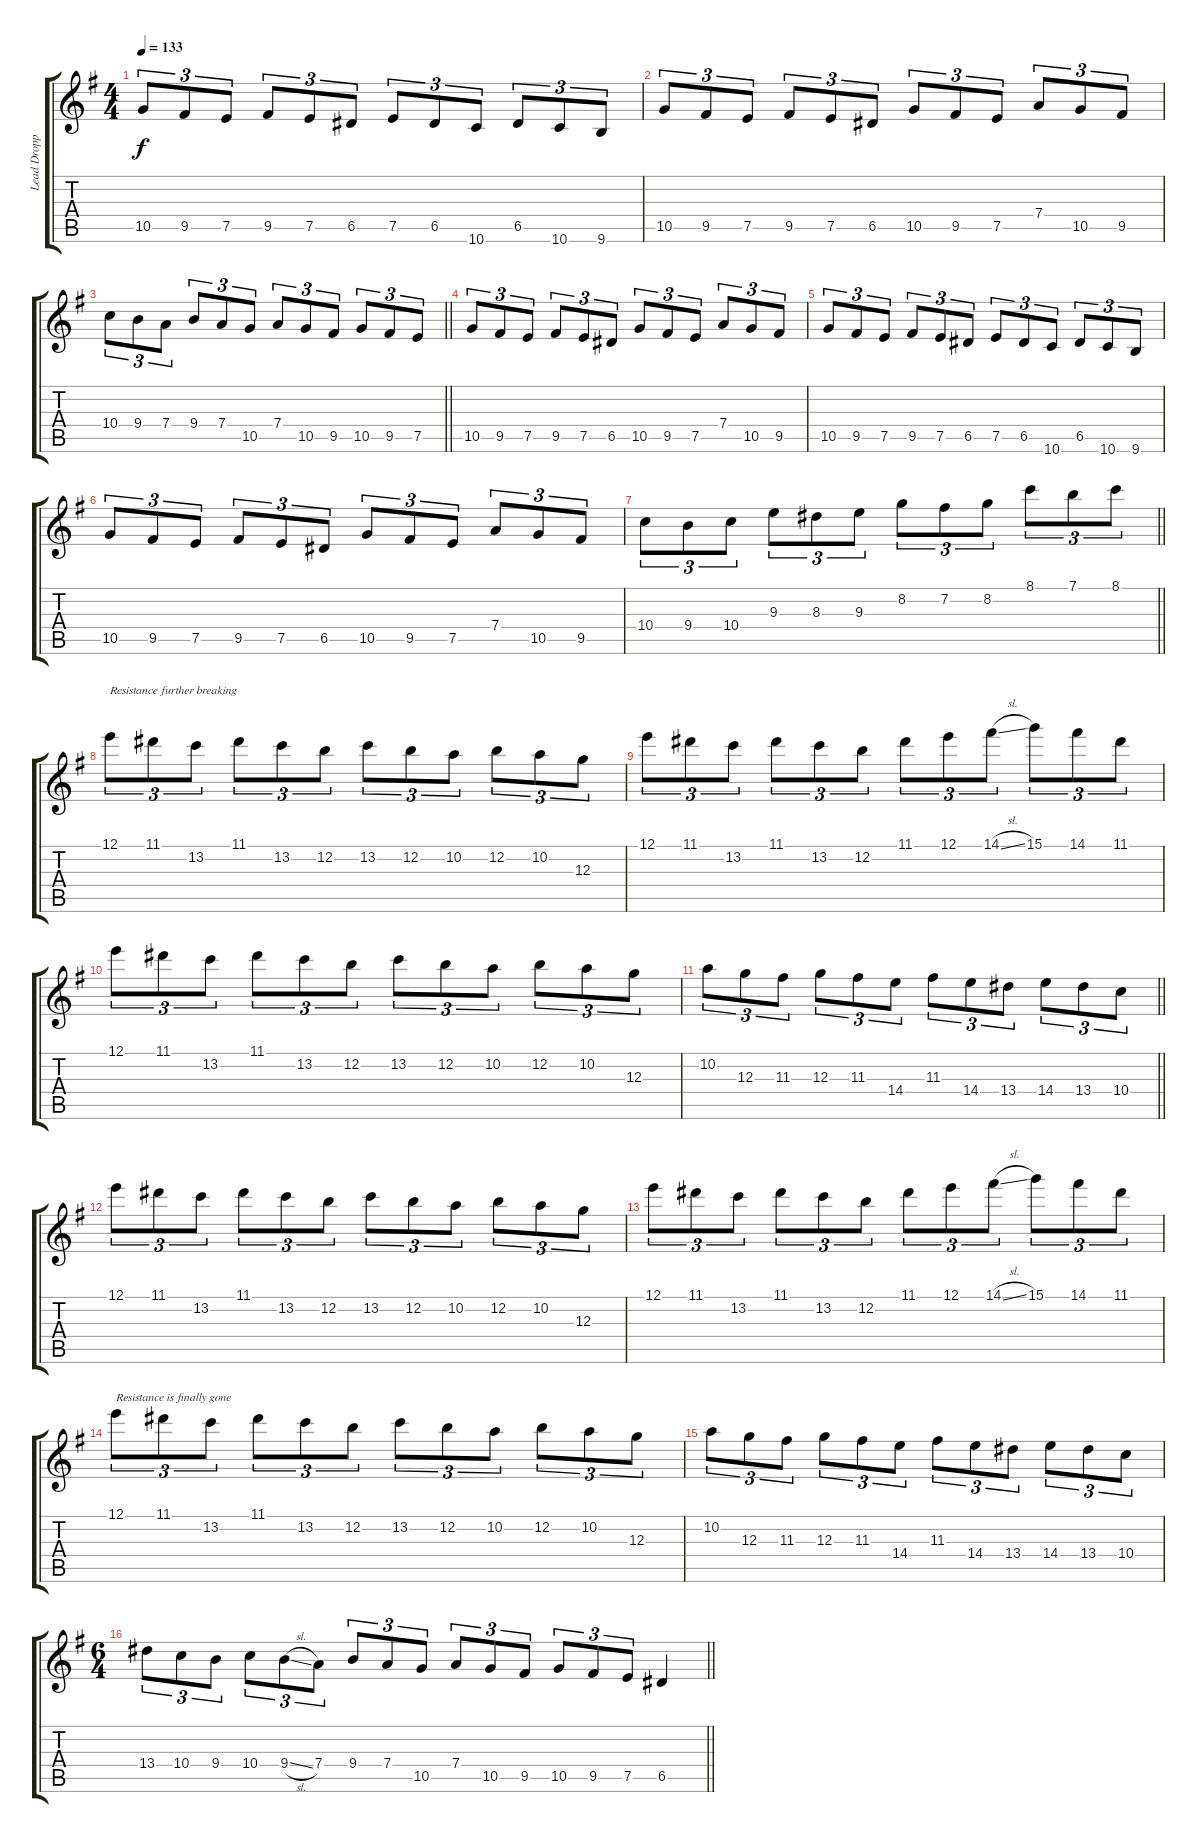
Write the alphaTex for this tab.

\track ("Lead Dropped D " "Lead Dropp") {instrument distortionguitar}
\staff {score tabs}
\tuning (E4 B3 G3 D3 A2 D2) {hide}
\ts (4 4)
\tempo 133
\clef g2
\ks eminor
10.5.8{tu (3 2) dy f} 9.5.8{tu (3 2)} 7.5.8{tu (3 2)} 9.5.8{tu (3 2)} 7.5.8{tu (3 2)} 6.5.8{tu (3 2)} 7.5.8{tu (3 2)} 6.5.8{tu (3 2)} 10.6.8{tu (3 2)} 6.5.8{tu (3 2)} 10.6.8{tu (3 2)} 9.6.8{tu (3 2)} |
10.5.8{tu (3 2)} 9.5.8{tu (3 2)} 7.5.8{tu (3 2)} 9.5.8{tu (3 2)} 7.5.8{tu (3 2)} 6.5.8{tu (3 2)} 10.5.8{tu (3 2)} 9.5.8{tu (3 2)} 7.5.8{tu (3 2)} 7.4.8{tu (3 2)} 10.5.8{tu (3 2)} 9.5.8{tu (3 2)} |
\barLineRight lightlight
10.4.8{tu (3 2)} 9.4.8{tu (3 2)} 7.4.8{tu (3 2)} 9.4.8{tu (3 2)} 7.4.8{tu (3 2)} 10.5.8{tu (3 2)} 7.4.8{tu (3 2)} 10.5.8{tu (3 2)} 9.5.8{tu (3 2)} 10.5.8{tu (3 2)} 9.5.8{tu (3 2)} 7.5.8{tu (3 2)} |
10.5.8{tu (3 2)} 9.5.8{tu (3 2)} 7.5.8{tu (3 2)} 9.5.8{tu (3 2)} 7.5.8{tu (3 2)} 6.5.8{tu (3 2)} 10.5.8{tu (3 2)} 9.5.8{tu (3 2)} 7.5.8{tu (3 2)} 7.4.8{tu (3 2)} 10.5.8{tu (3 2)} 9.5.8{tu (3 2)} |
10.5.8{tu (3 2)} 9.5.8{tu (3 2)} 7.5.8{tu (3 2)} 9.5.8{tu (3 2)} 7.5.8{tu (3 2)} 6.5.8{tu (3 2)} 7.5.8{tu (3 2)} 6.5.8{tu (3 2)} 10.6.8{tu (3 2)} 6.5.8{tu (3 2)} 10.6.8{tu (3 2)} 9.6.8{tu (3 2)} |
10.5.8{tu (3 2)} 9.5.8{tu (3 2)} 7.5.8{tu (3 2)} 9.5.8{tu (3 2)} 7.5.8{tu (3 2)} 6.5.8{tu (3 2)} 10.5.8{tu (3 2)} 9.5.8{tu (3 2)} 7.5.8{tu (3 2)} 7.4.8{tu (3 2)} 10.5.8{tu (3 2)} 9.5.8{tu (3 2)} |
\barLineRight lightlight
10.4.8{tu (3 2)} 9.4.8{tu (3 2)} 10.4.8{tu (3 2)} 9.3.8{tu (3 2)} 8.3.8{tu (3 2)} 9.3.8{tu (3 2)} 8.2.8{tu (3 2)} 7.2.8{tu (3 2)} 8.2.8{tu (3 2)} 8.1.8{tu (3 2)} 7.1.8{tu (3 2)} 8.1.8{tu (3 2)} |
\section ("" "")
12.1.8{tu (3 2) txt "Resistance further breaking"} 11.1.8{tu (3 2)} 13.2.8{tu (3 2)} 11.1.8{tu (3 2)} 13.2.8{tu (3 2)} 12.2.8{tu (3 2)} 13.2.8{tu (3 2)} 12.2.8{tu (3 2)} 10.2.8{tu (3 2)} 12.2.8{tu (3 2)} 10.2.8{tu (3 2)} 12.3.8{tu (3 2)} |
12.1.8{tu (3 2)} 11.1.8{tu (3 2)} 13.2.8{tu (3 2)} 11.1.8{tu (3 2)} 13.2.8{tu (3 2)} 12.2.8{tu (3 2)} 11.1.8{tu (3 2)} 12.1.8{tu (3 2)} 14.1{sl}.8{tu (3 2)} 15.1.8{tu (3 2)} 14.1.8{tu (3 2)} 11.1.8{tu (3 2)} |
12.1.8{tu (3 2)} 11.1.8{tu (3 2)} 13.2.8{tu (3 2)} 11.1.8{tu (3 2)} 13.2.8{tu (3 2)} 12.2.8{tu (3 2)} 13.2.8{tu (3 2)} 12.2.8{tu (3 2)} 10.2.8{tu (3 2)} 12.2.8{tu (3 2)} 10.2.8{tu (3 2)} 12.3.8{tu (3 2)} |
\barLineRight lightlight
10.2.8{tu (3 2)} 12.3.8{tu (3 2)} 11.3.8{tu (3 2)} 12.3.8{tu (3 2)} 11.3.8{tu (3 2)} 14.4.8{tu (3 2)} 11.3.8{tu (3 2)} 14.4.8{tu (3 2)} 13.4.8{tu (3 2)} 14.4.8{tu (3 2)} 13.4.8{tu (3 2)} 10.4.8{tu (3 2)} |
12.1.8{tu (3 2)} 11.1.8{tu (3 2)} 13.2.8{tu (3 2)} 11.1.8{tu (3 2)} 13.2.8{tu (3 2)} 12.2.8{tu (3 2)} 13.2.8{tu (3 2)} 12.2.8{tu (3 2)} 10.2.8{tu (3 2)} 12.2.8{tu (3 2)} 10.2.8{tu (3 2)} 12.3.8{tu (3 2)} |
12.1.8{tu (3 2)} 11.1.8{tu (3 2)} 13.2.8{tu (3 2)} 11.1.8{tu (3 2)} 13.2.8{tu (3 2)} 12.2.8{tu (3 2)} 11.1.8{tu (3 2)} 12.1.8{tu (3 2)} 14.1{sl}.8{tu (3 2)} 15.1.8{tu (3 2)} 14.1.8{tu (3 2)} 11.1.8{tu (3 2)} |
12.1.8{tu (3 2) txt "Resistance is finally gone"} 11.1.8{tu (3 2)} 13.2.8{tu (3 2)} 11.1.8{tu (3 2)} 13.2.8{tu (3 2)} 12.2.8{tu (3 2)} 13.2.8{tu (3 2)} 12.2.8{tu (3 2)} 10.2.8{tu (3 2)} 12.2.8{tu (3 2)} 10.2.8{tu (3 2)} 12.3.8{tu (3 2)} |
10.2.8{tu (3 2)} 12.3.8{tu (3 2)} 11.3.8{tu (3 2)} 12.3.8{tu (3 2)} 11.3.8{tu (3 2)} 14.4.8{tu (3 2)} 11.3.8{tu (3 2)} 14.4.8{tu (3 2)} 13.4.8{tu (3 2)} 14.4.8{tu (3 2)} 13.4.8{tu (3 2)} 10.4.8{tu (3 2)} |
\ts (6 4)
\barLineRight lightlight
13.4.8{tu (3 2)} 10.4.8{tu (3 2)} 9.4.8{tu (3 2)} 10.4.8{tu (3 2)} 9.4{sl}.8{tu (3 2)} 7.4.8{tu (3 2)} 9.4.8{tu (3 2)} 7.4.8{tu (3 2)} 10.5.8{tu (3 2)} 7.4.8{tu (3 2)} 10.5.8{tu (3 2)} 9.5.8{tu (3 2)} 10.5.8{tu (3 2)} 9.5.8{tu (3 2)} 7.5.8{tu (3 2)} 6.5.4
